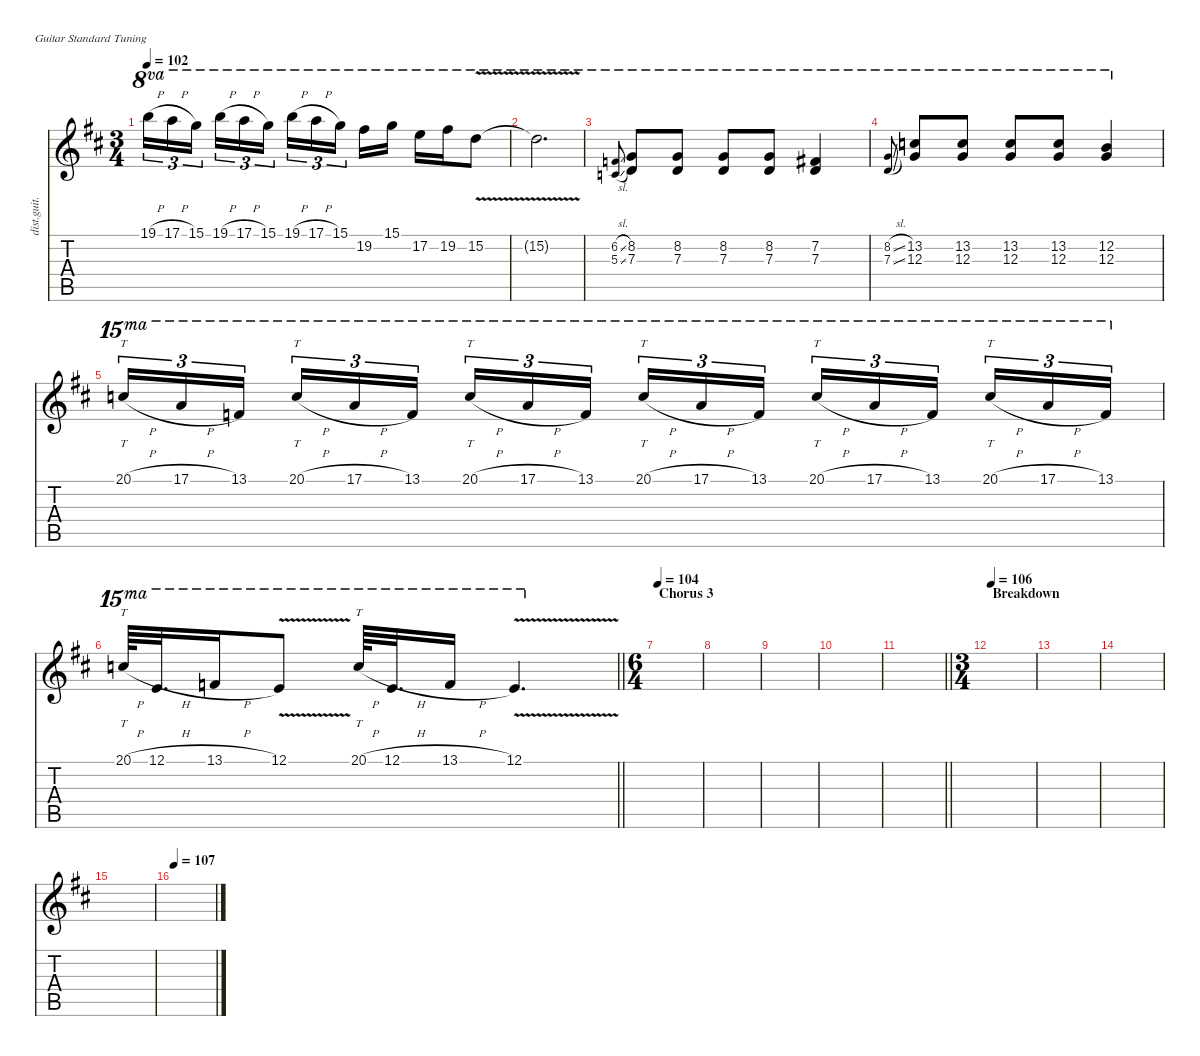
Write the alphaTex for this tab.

\defaultSystemsLayout 4
\hideDynamics
\bracketExtendMode nobrackets
\otherSystemsTrackNameOrientation horizontal
\track ("Guitar 4" "dist.guit.") {defaultSystemsLayout 8 instrument electricguitarclean}
\staff {score tabs}
\tuning (E4 B3 G3 D3 A2 E2)
\ts (3 4)
\tempo 102
\clef g2
\ks bminor
19.1{h acc forcenatural}.16{tu (3 2) ot 8va dy fff beam Down} 17.1{h acc forcenatural}.16{tu (3 2) ot 8va beam Down} 15.1{acc forcenatural}.16{tu (3 2) ot 8va beam Down} 19.1{h acc forcenatural}.16{tu (3 2) ot 8va beam Down} 17.1{h acc forcenatural}.16{tu (3 2) ot 8va beam Down} 15.1{acc forcenatural}.16{tu (3 2) ot 8va beam Down} 19.1{h acc forcenatural}.16{tu (3 2) ot 8va beam Down} 17.1{h acc forcenatural}.16{tu (3 2) ot 8va beam Down} 15.1{acc forcenatural}.16{tu (3 2) ot 8va beam Down} 19.2{acc #}.16{ot 8va beam Down} 15.1{acc forcenatural}.16{ot 8va beam Down} 17.2{acc forcenatural}.16{ot 8va beam Down} 19.2{acc #}.16{ot 8va beam Down} 15.2{v acc forcenatural}.8{ot 8va beam Down} |
15.2{v t acc forcenatural}.2{d ot 8va dy f beam Down} |
(6.2{sl acc forcenatural} 5.3{sl acc forcenatural}).8{ot 8va gr onbeat dy ff beam Up} (8.2{acc forcenatural} 7.3{acc forcenatural}).8{ot 8va dy fff beam Up} (8.2{acc forcenatural} 7.3{acc forcenatural}).8{ot 8va beam Up} (8.2{acc forcenatural} 7.3{acc forcenatural}).8{ot 8va beam Up} (8.2{acc forcenatural} 7.3{acc forcenatural}).8{ot 8va beam Up} (7.2{acc #} 7.3{acc forcenatural}).4{ot 8va beam Up} |
(8.2{sl acc forcenatural} 7.3{sl acc forcenatural}).8{ot 8va gr onbeat dy ff beam Up} (13.2{acc forcenatural} 12.3{acc forcenatural}).8{ot 8va dy fff beam Up} (13.2{acc forcenatural} 12.3{acc forcenatural}).8{ot 8va beam Up} (13.2{acc forcenatural} 12.3{acc forcenatural}).8{ot 8va beam Up} (13.2{acc forcenatural} 12.3{acc forcenatural}).8{ot 8va beam Up} (12.2{acc forcenatural} 12.3{acc forcenatural}).4{ot 8va beam Up} |
20.1{h acc forcenatural}.16{tt tu (3 2) ot 15ma beam Up} 17.1{h acc forcenatural}.16{tu (3 2) ot 15ma beam Up} 13.1{acc forcenatural}.16{tu (3 2) ot 15ma beam Up} 20.1{h acc forcenatural}.16{tt tu (3 2) ot 15ma beam Up} 17.1{h acc forcenatural}.16{tu (3 2) ot 15ma beam Up} 13.1{acc forcenatural}.16{tu (3 2) ot 15ma beam Up} 20.1{h acc forcenatural}.16{tt tu (3 2) ot 15ma beam Up} 17.1{h acc forcenatural}.16{tu (3 2) ot 15ma beam Up} 13.1{acc forcenatural}.16{tu (3 2) ot 15ma beam Up} 20.1{h acc forcenatural}.16{tt tu (3 2) ot 15ma beam Up} 17.1{h acc forcenatural}.16{tu (3 2) ot 15ma beam Up} 13.1{acc forcenatural}.16{tu (3 2) ot 15ma beam Up} 20.1{h acc forcenatural}.16{tt tu (3 2) ot 15ma beam Up} 17.1{h acc forcenatural}.16{tu (3 2) ot 15ma beam Up} 13.1{acc forcenatural}.16{tu (3 2) ot 15ma beam Up} 20.1{h acc forcenatural}.16{tt tu (3 2) ot 15ma beam Up} 17.1{h acc forcenatural}.16{tu (3 2) ot 15ma beam Up} 13.1{acc forcenatural}.16{tu (3 2) ot 15ma beam Up} |
\barLineRight lightlight
20.1{h acc forcenatural}.64{tt ot 15ma dy f beam Up} 12.1{h acc forcenatural}.32{d ot 15ma dy fff beam Up} 13.1{h acc forcenatural}.16{ot 15ma beam Up} 12.1{v acc forcenatural}.8{ot 15ma beam Up} 20.1{h acc forcenatural}.64{tt ot 15ma dy f beam Up} 12.1{h acc forcenatural}.32{d ot 15ma dy fff beam Up} 13.1{h acc forcenatural}.16{ot 15ma beam Up} 12.1{v acc forcenatural}.4{d ot 15ma beam Up} |
\ts (6 4)
\beaming (8 6 6)
\section ("" "Chorus 3")
\tempo 104
|
|
|
|
\barLineRight lightlight
|
\ts (3 4)
\beaming (8 2 2 2)
\section ("" "Breakdown")
\tempo 106
|
|
|
|
\tempo 107
